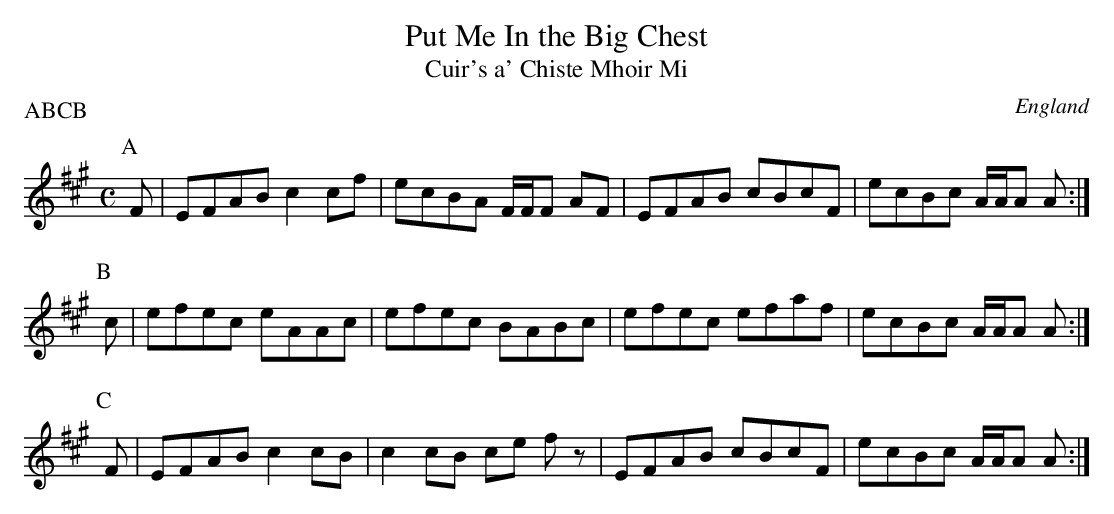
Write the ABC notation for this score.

X:1
T:Put Me In the Big Chest
T:Cuir's a' Chiste Mhoir Mi
P:ABCB
O:England
M:C
L:1/8
K:A
P:A
F | EFAB c2cf | ecBA F/F/F AF | EFAB cBcF | ecBc A/A/A A :|
P:B
c | efec eAAc | efec BABc | efec efaf | ecBc A/A/A A :|
P:C
F | EFAB c2cB | c2cB ce fz |  EFAB cBcF | ecBc A/A/A A :|
